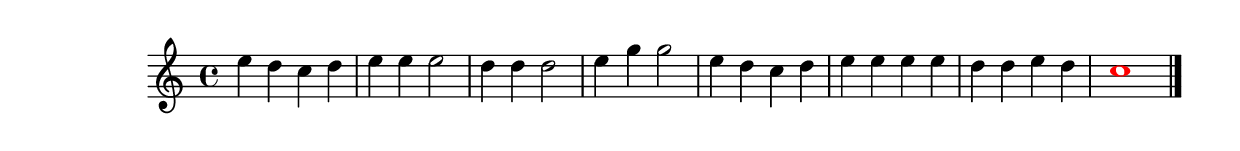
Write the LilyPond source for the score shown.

\version "2.18.2"
\language "english"

\header {
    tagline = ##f
}

\layout {}

\paper {}

\score {
    \new Score
    <<
        \new Staff
        {
            {   % measure
                \time 4/4
                \tweak color #black
                e''4
                \tweak color #black
                d''4
                \tweak color #black
                c''4
                \tweak color #black
                d''4
            }   % measure
            {   % measure
                \tweak color #black
                e''4
                \tweak color #black
                e''4
                \tweak color #black
                e''2
            }   % measure
            {   % measure
                \tweak color #black
                d''4
                \tweak color #black
                d''4
                \tweak color #black
                d''2
            }   % measure
            {   % measure
                \tweak color #black
                e''4
                \tweak color #black
                g''4
                \tweak color #black
                g''2
            }   % measure
            {   % measure
                \tweak color #black
                e''4
                \tweak color #black
                d''4
                \tweak color #black
                c''4
                \tweak color #black
                d''4
            }   % measure
            {   % measure
                \tweak color #black
                e''4
                \tweak color #black
                e''4
                \tweak color #black
                e''4
                \tweak color #black
                e''4
            }   % measure
            {   % measure
                \tweak color #black
                d''4
                \tweak color #black
                d''4
                \tweak color #black
                e''4
                \tweak color #black
                d''4
            }   % measure
            {   % measure
                \tweak color #red
                c''1
                \bar "|." %! SCORE1
            }   % measure
        }
    >>
}